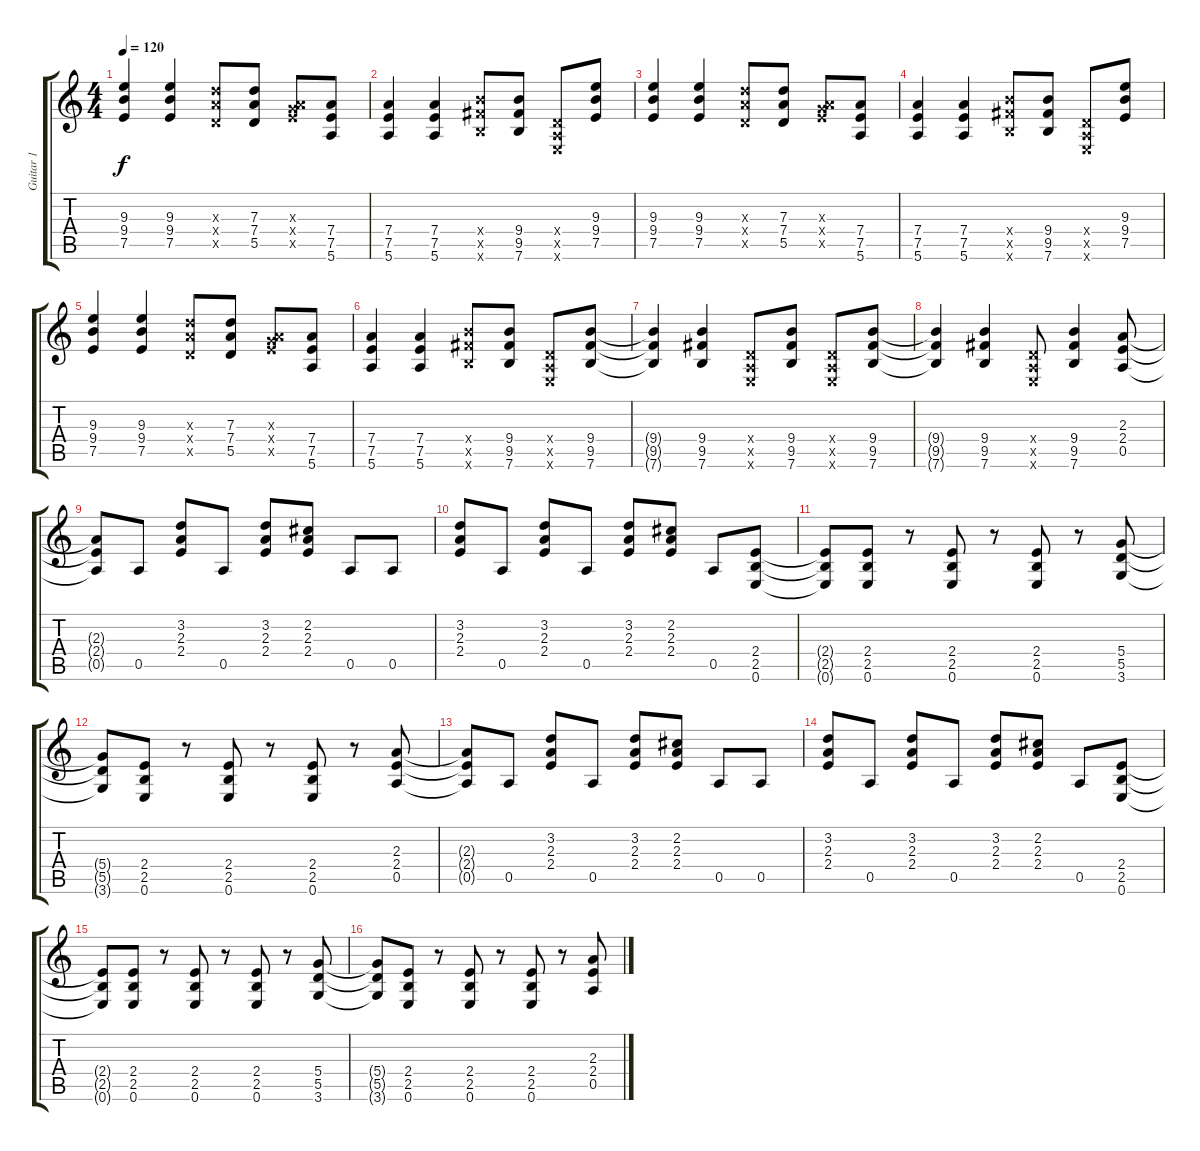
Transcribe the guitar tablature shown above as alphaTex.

\track ("Guitar 1" "Guitar 1") {instrument overdrivenguitar}
\staff {score tabs}
\tuning (E4 B3 G3 D3 A2 E2) {hide}
\ts (4 4)
\tempo 120
\clef g2
\ks c
(9.3 9.4 7.5).4{dy f} (9.3 9.4 7.5).4 (7.3{x} 7.4{x} 5.5{x}).8 (7.3 7.4 5.5).8 (0.3{x} 7.4{x} 7.5{x}).8 (7.4 7.5 5.6).8 |
(7.4 7.5 5.6).4 (7.4 7.5 5.6).4 (9.4{x} 9.5{x} 7.6{x}).8 (9.4 9.5 7.6).8 (0.4{x} 0.5{x} 0.6{x}).8 (9.3 9.4 7.5).8 |
(9.3 9.4 7.5).4 (9.3 9.4 7.5).4 (7.3{x} 7.4{x} 5.5{x}).8 (7.3 7.4 5.5).8 (0.3{x} 7.4{x} 7.5{x}).8 (7.4 7.5 5.6).8 |
(7.4 7.5 5.6).4 (7.4 7.5 5.6).4 (9.4{x} 9.5{x} 7.6{x}).8 (9.4 9.5 7.6).8 (0.4{x} 0.5{x} 0.6{x}).8 (9.3 9.4 7.5).8 |
(9.3 9.4 7.5).4 (9.3 9.4 7.5).4 (7.3{x} 7.4{x} 5.5{x}).8 (7.3 7.4 5.5).8 (0.3{x} 7.4{x} 7.5{x}).8 (7.4 7.5 5.6).8 |
(7.4 7.5 5.6).4 (7.4 7.5 5.6).4 (9.4{x} 9.5{x} 7.6{x}).8 (9.4 9.5 7.6).8 (0.4{x} 0.5{x} 0.6{x}).8 (9.4 9.5 7.6).8 |
(9.4{t} 9.5{t} 7.6{t}).4 (9.4 9.5 7.6).4 (0.4{x} 0.5{x} 0.6{x}).8 (9.4 9.5 7.6).8 (0.4{x} 0.5{x} 0.6{x}).8 (9.4 9.5 7.6).8 |
(9.4{t} 9.5{t} 7.6{t}).4 (9.4 9.5 7.6).4 (0.4{x} 0.5{x} 0.6{x}).8 (9.4 9.5 7.6).4 (2.3 2.4 0.5).8 |
(2.3{t} 2.4{t} 0.5{t}).8 0.5.8 (3.2 2.3 2.4).8 0.5.8 (3.2 2.3 2.4).8 (2.2 2.3 2.4).8 0.5.8 0.5.8 |
(3.2 2.3 2.4).8 0.5.8 (3.2 2.3 2.4).8 0.5.8 (3.2 2.3 2.4).8 (2.2 2.3 2.4).8 0.5.8 (2.4 2.5 0.6).8 |
(2.4{t} 2.5{t} 0.6{t}).8 (2.4 2.5 0.6).8 r.8 (2.4 2.5 0.6).8 r.8 (2.4 2.5 0.6).8 r.8 (5.4 5.5 3.6).8 |
(5.4{t} 5.5{t} 3.6{t}).8 (2.4 2.5 0.6).8 r.8 (2.4 2.5 0.6).8 r.8 (2.4 2.5 0.6).8 r.8 (2.3 2.4 0.5).8 |
(2.3{t} 2.4{t} 0.5{t}).8 0.5.8 (3.2 2.3 2.4).8 0.5.8 (3.2 2.3 2.4).8 (2.2 2.3 2.4).8 0.5.8 0.5.8 |
(3.2 2.3 2.4).8 0.5.8 (3.2 2.3 2.4).8 0.5.8 (3.2 2.3 2.4).8 (2.2 2.3 2.4).8 0.5.8 (2.4 2.5 0.6).8 |
(2.4{t} 2.5{t} 0.6{t}).8 (2.4 2.5 0.6).8 r.8 (2.4 2.5 0.6).8 r.8 (2.4 2.5 0.6).8 r.8 (5.4 5.5 3.6).8 |
(5.4{t} 5.5{t} 3.6{t}).8 (2.4 2.5 0.6).8 r.8 (2.4 2.5 0.6).8 r.8 (2.4 2.5 0.6).8 r.8 (2.3 2.4 0.5).8
